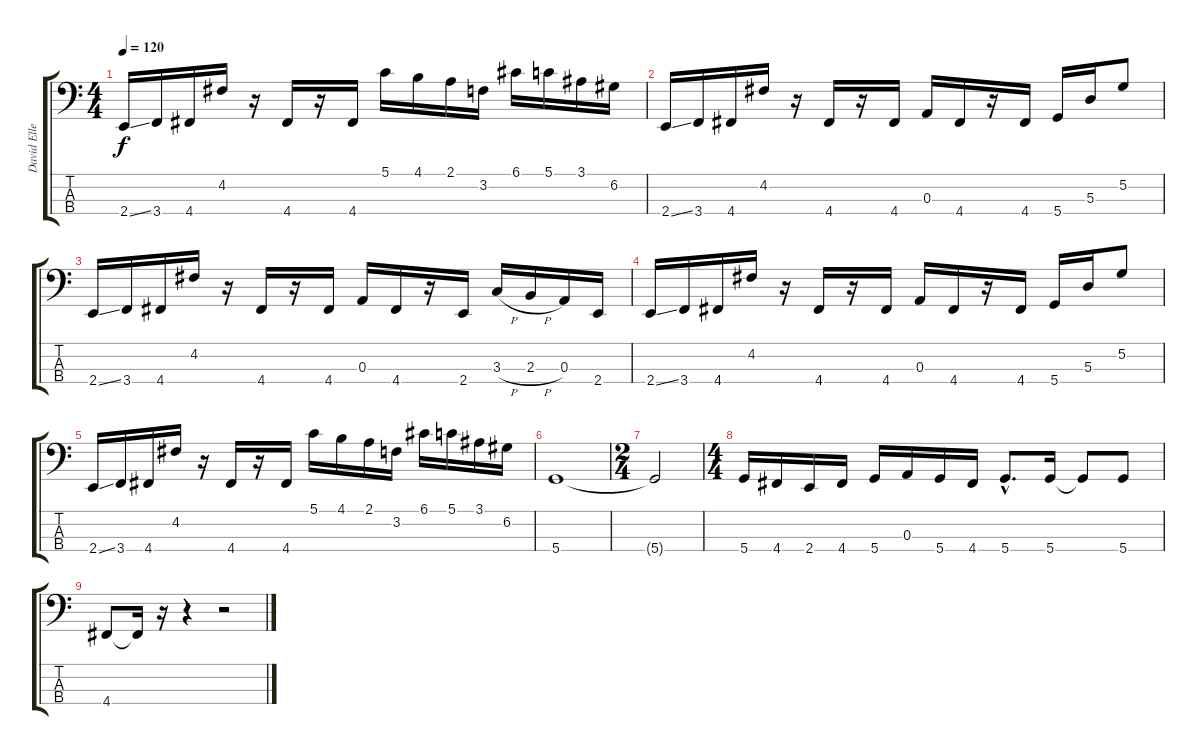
\track ("David Ellefson" "David Elle") {instrument electricbasspick}
\staff {score tabs}
\tuning (G2 D2 A1 D1) {hide}
\ts (4 4)
\tempo 120
\clef f4
\ks c
2.4{ss}.16{dy f} 3.4.16 4.4.16 4.2.16 r.16 4.4.16 r.16 4.4.16 5.1.16 4.1.16 2.1.16 3.2.16 6.1.16 5.1.16 3.1.16 6.2.16 |
2.4{ss}.16 3.4.16 4.4.16 4.2.16 r.16 4.4.16 r.16 4.4.16 0.3.16 4.4.16 r.16 4.4.16 5.4.16 5.3.16 5.2.8 |
2.4{ss}.16 3.4.16 4.4.16 4.2.16 r.16 4.4.16 r.16 4.4.16 0.3.16 4.4.16 r.16 2.4.16 3.3{h}.16 2.3{h}.16 0.3.16 2.4.16 |
2.4{ss}.16 3.4.16 4.4.16 4.2.16 r.16 4.4.16 r.16 4.4.16 0.3.16 4.4.16 r.16 4.4.16 5.4.16 5.3.16 5.2.8 |
2.4{ss}.16 3.4.16 4.4.16 4.2.16 r.16 4.4.16 r.16 4.4.16 5.1.16 4.1.16 2.1.16 3.2.16 6.1.16 5.1.16 3.1.16 6.2.16 |
5.4.1 |
\ts (2 4)
5.4{t}.2 |
\ts (4 4)
5.4.16 4.4.16 2.4.16 4.4.16 5.4.16 0.3.16 5.4.16 4.4.16 5.4{hac}.8{d} 5.4.16 5.4{t}.8 5.4.8 |
4.4.8 4.4{t}.16 r.16 r.4 r.2
